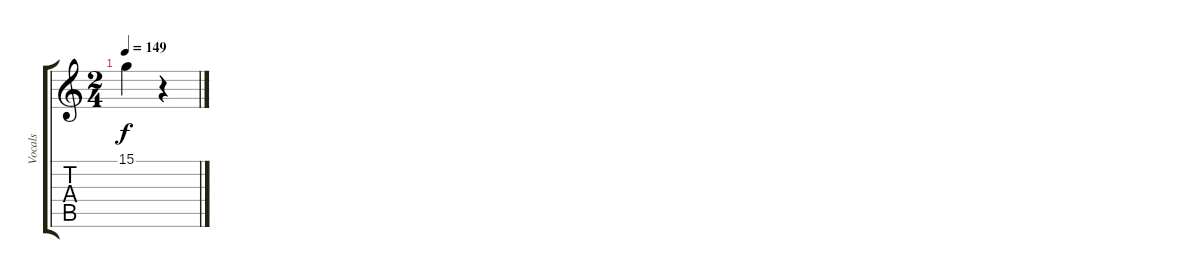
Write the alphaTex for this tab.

\track ("Vocals" "Vocals") {instrument lead6voice}
\staff {score tabs}
\tuning (E4 B3 G3 D3 A2 E2) {hide}
\ts (2 4)
\tempo 149
\clef g2
\ks c
15.1{t}.4{dy f} r.4
